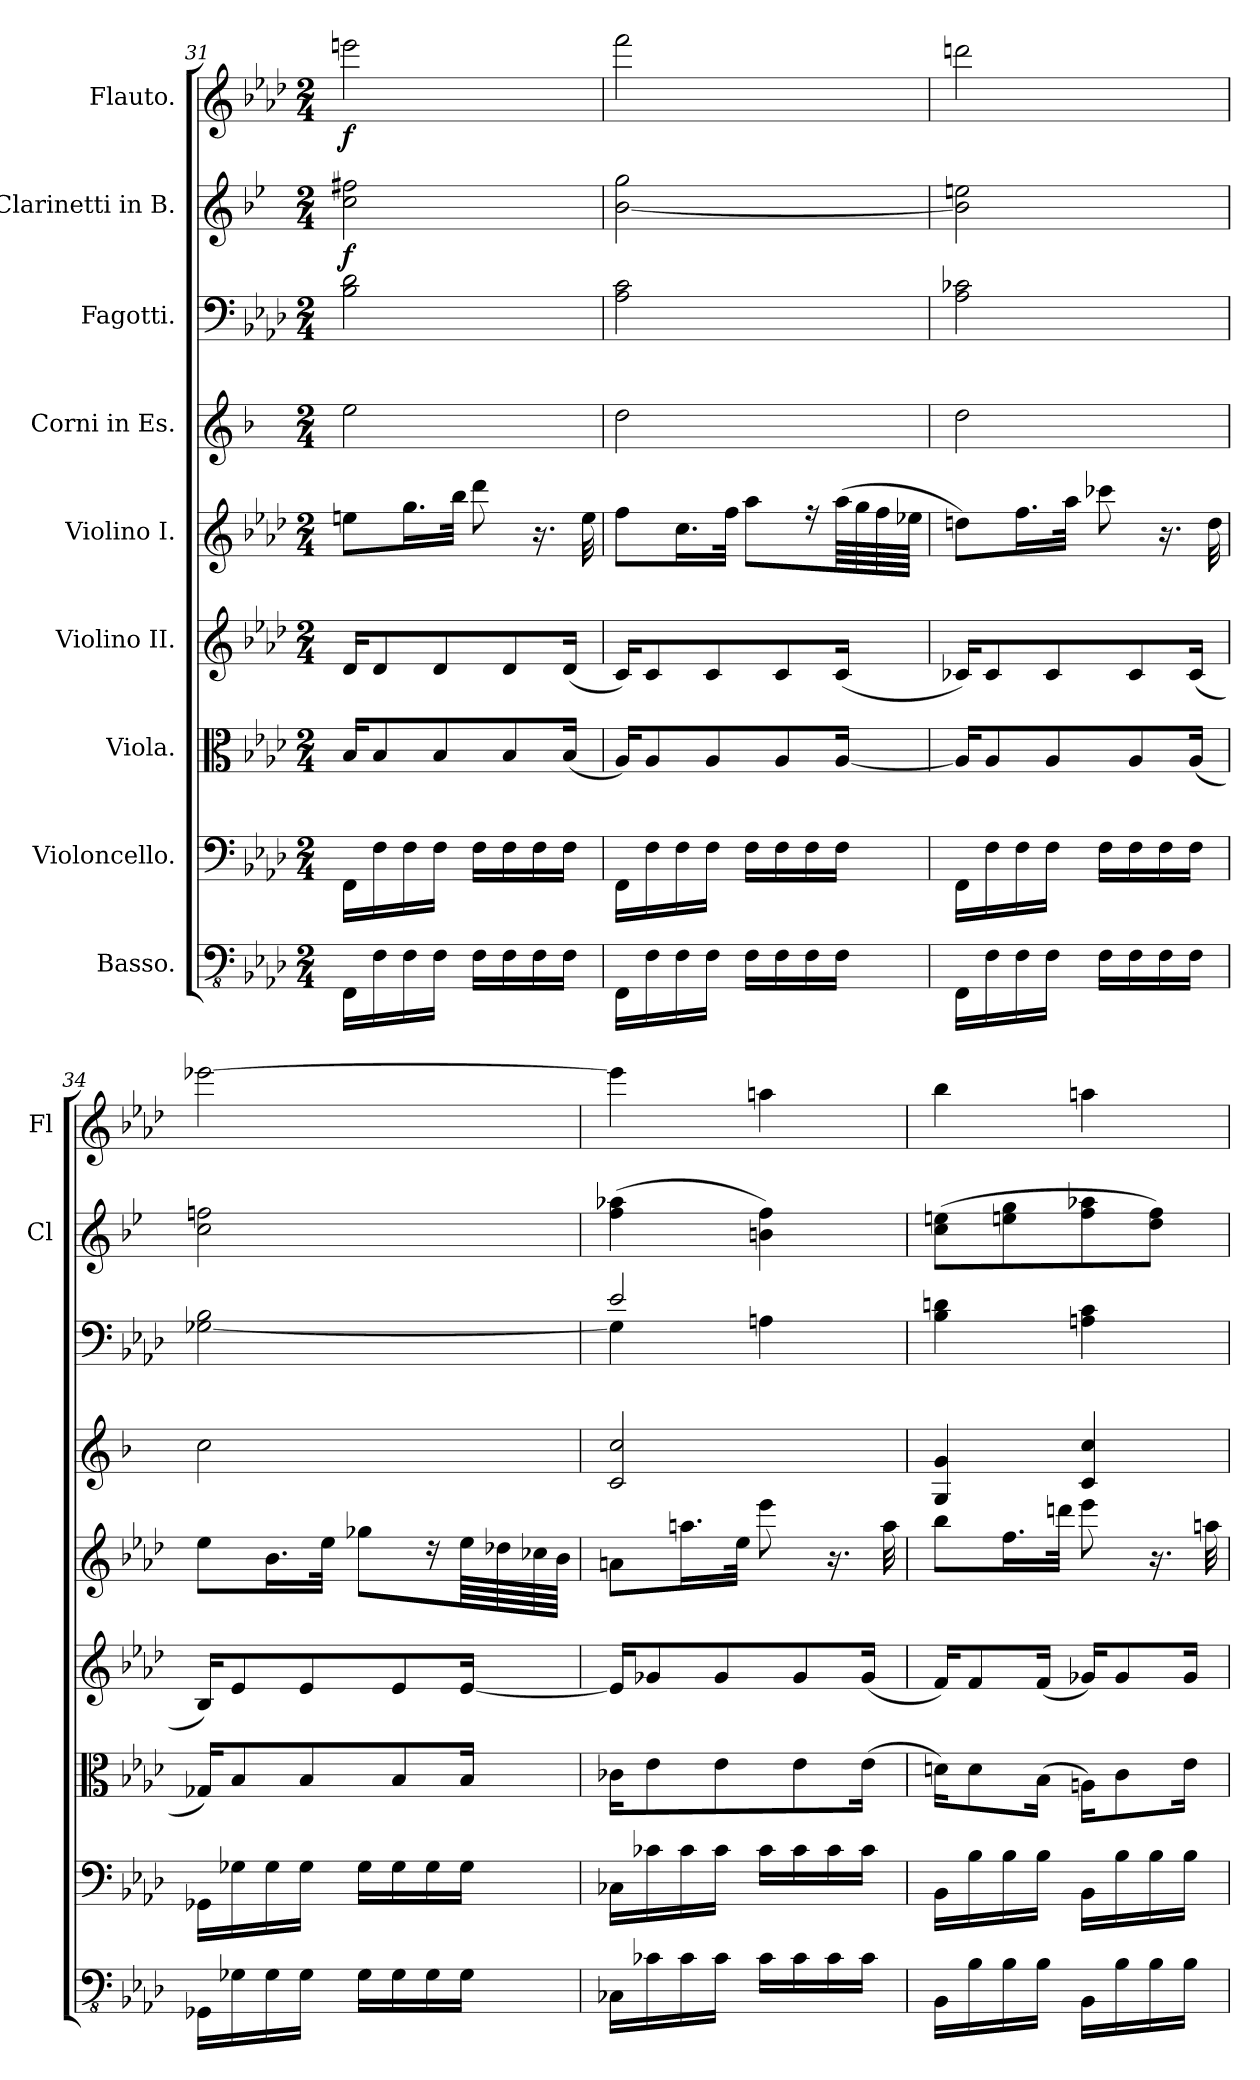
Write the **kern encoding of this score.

**kern	**kern	**kern	**kern	**kern	**kern	**kern	**kern	**dynam	**kern	**dynam
*part9	*part8	*part7	*part6	*part5	*part4	*part3	*part2	*part2	*part1	*part1
*staff9	*staff8	*staff7	*staff6	*staff5	*staff4	*staff3	*staff2	*staff2	*staff1	*staff1
*I"Basso.	*I"Violoncello.	*I"Viola.	*I"Violino II.	*I"Violino I.	*I"Corni in Es.	*I"Fagotti.	*I"Clarinetti in B.	*	*I"Flauto.	*
*	*	*	*	*	*	*	*I'Cl	*	*I'Fl	*
*clefFv4	*clefF4	*clefC3	*clefG2	*clefG2	*clefG2	*clefF4	*clefG2	*	*clefG2	*
*	*	*	*	*	*ITrd5c9	*	*ITrd1c2	*	*	*
*k[b-e-a-d-]	*k[b-e-a-d-]	*k[b-e-a-d-]	*k[b-e-a-d-]	*k[b-e-a-d-]	*k[b-e-a-d-]	*k[b-e-a-d-]	*k[b-e-a-d-]	*	*k[b-e-a-d-]	*
*M2/4	*M2/4	*M2/4	*M2/4	*M2/4	*M2/4	*M2/4	*M2/4	*	*M2/4	*
=31	=31	=31	=31	=31	=31	=31	=31	=31	=31	=31
!	!	!	!	!	!	!	!	!LO:DY:b	!	!LO:DY:b
16FFF\LL	16FF\LL	16B-/KL	16d-/KL	8een\L	2g\	2B-\ 2d-\	2b-\ 2een\	f	2eeen\	f
16FF\	16F\	8B-/	8d-/	.	.	.	.	.	.	.
16FF\	16F\	.	.	16.gg\L	.	.	.	.	.	.
16FF\JJ	16F\JJ	8B-/	8d-/	.	.	.	.	.	.	.
.	.	.	.	32bb-\JJk	.	.	.	.	.	.
16FF\LL	16F\LL	.	.	8ddd-\	.	.	.	.	.	.
16FF\	16F\	8B-/	8d-/	.	.	.	.	.	.	.
16FF\	16F\	.	.	16.r	.	.	.	.	.	.
16FF\JJ	16F\JJ	(<16B-/Jk	(<16d-/Jk	.	.	.	.	.	.	.
.	.	.	.	32ee\	.	.	.	.	.	.
=32	=32	=32	=32	=32	=32	=32	=32	=32	=32	=32
16FFF\LL	16FF\LL	16A-/KL)	16c/KL)	8ff\L	2f\	2A-\ 2c\	[2a-\ 2ff\	.	2fff\	.
16FF\	16F\	8A-/	8c/	.	.	.	.	.	.	.
16FF\	16F\	.	.	16.cc\L	.	.	.	.	.	.
16FF\JJ	16F\JJ	8A-/	8c/	.	.	.	.	.	.	.
.	.	.	.	32ff\JJk	.	.	.	.	.	.
16FF\LL	16F\LL	.	.	8aa-\L	.	.	.	.	.	.
16FF\	16F\	8A-/	8c/	.	.	.	.	.	.	.
16FF\	16F\	.	.	16rff	.	.	.	.	.	.
16FF\JJ	16F\JJ	[16A-/Jk	(<16c/Jk	(>64aa-\LLL	.	.	.	.	.	.
.	.	.	.	64gg\	.	.	.	.	.	.
.	.	.	.	64ff\	.	.	.	.	.	.
.	.	.	.	64ee-X\JJJJ	.	.	.	.	.	.
=33	=33	=33	=33	=33	=33	=33	=33	=33	=33	=33
16FFF\LL	16FF\LL	16A-/KL]	16c-X/KL)	8ddn\L)	2f\	2A-\ 2c-X\	2a-\] 2ddn\	.	2dddn\	.
16FF\	16F\	8A-/	8c-/	.	.	.	.	.	.	.
16FF\	16F\	.	.	16.ff\L	.	.	.	.	.	.
16FF\JJ	16F\JJ	8A-/	8c-/	.	.	.	.	.	.	.
.	.	.	.	32aa-\JJk	.	.	.	.	.	.
16FF\LL	16F\LL	.	.	8ccc-X\	.	.	.	.	.	.
16FF\	16F\	8A-/	8c-/	.	.	.	.	.	.	.
16FF\	16F\	.	.	16.r	.	.	.	.	.	.
16FF\JJ	16F\JJ	(<16A-/Jk	(<16c-/Jk	.	.	.	.	.	.	.
.	.	.	.	32dd\	.	.	.	.	.	.
=34	=34	=34	=34	=34	=34	=34	=34	=34	=34	=34
16GGG-X\LL	16GG-X\LL	16G-X/KL)	16B-/KL)	8ee-\L	2e-\	[2G-X\ 2B-\	2b-\ 2ee-X\	.	[2eee-X\	.
16GG-X\	16G-X\	8B-/	8e-/	.	.	.	.	.	.	.
16GG-\	16G-\	.	.	16.b-\L	.	.	.	.	.	.
16GG-\JJ	16G-\JJ	8B-/	8e-/	.	.	.	.	.	.	.
.	.	.	.	32ee-\JJk	.	.	.	.	.	.
16GG-\LL	16G-\LL	.	.	8gg-X\L	.	.	.	.	.	.
16GG-\	16G-\	8B-/	8e-/	.	.	.	.	.	.	.
16GG-\	16G-\	.	.	16rdd	.	.	.	.	.	.
16GG-\JJ	16G-\JJ	16B-/Jk	[16e-/Jk	64ee-\LLL	.	.	.	.	.	.
.	.	.	.	64dd-X\	.	.	.	.	.	.
.	.	.	.	64cc-X\	.	.	.	.	.	.
.	.	.	.	64b-\JJJJ	.	.	.	.	.	.
!!LO:PB:g=z
=35	=35	=35	=35	=35	=35	=35	=35	=35	=35	=35
*	*	*	*	*	*	*^	*	*	*	*
16CC-X\LL	16C-X\LL	16c-X\KL	16e-/KL]	8an\L	2E-/ 2e-/	2e-/	4G-\]	(>4ee-\ 4gg-X\	.	4eee-\]	.
16C-X\	16c-X\	8e-\	8g-X/	.	.	.	.	.	.	.	.
16C-\	16c-\	.	.	16.aan\L	.	.	.	.	.	.	.
16C-\JJ	16c-\JJ	8e-\	8g-/	.	.	.	.	.	.	.	.
.	.	.	.	32ee-\JJk	.	.	.	.	.	.	.
16C-\LL	16c-\LL	.	.	8eee-\	.	.	4An\	4an\ 4ee-\)	.	4aan\	.
16C-\	16c-\	8e-\	8g-/	.	.	.	.	.	.	.	.
16C-\	16c-\	.	.	16.r	.	.	.	.	.	.	.
16C-\JJ	16c-\JJ	(>16e-\Jk	(<16g-/Jk	.	.	.	.	.	.	.	.
.	.	.	.	32aa\	.	.	.	.	.	.	.
*	*	*	*	*	*	*v	*v	*	*	*	*
=36	=36	=36	=36	=36	=36	=36	=36	=36	=36	=36
16BBB-\LL	16BB-\LL	16dn\KL)	16f/KL)	8bb-\L	4BB-/ 4B-/	4B-\ 4dn\	(>8b-\ 8ddn\L	.	4bb-\	.
16BB-\	16B-\	8d\	8f/	.	.	.	.	.	.	.
16BB-\	16B-\	.	.	16.ff\L	.	.	8ddn\ 8ff\	.	.	.
16BB-\JJ	16B-\JJ	(>16B-\Jk	(<16f/Jk	.	.	.	.	.	.	.
.	.	.	.	32dddn\JJk	.	.	.	.	.	.
16BBB-\LL	16BB-\LL	16An\KL)	16g-X/KL)	8eee-\	4E-/ 4e-/	4An\ 4c\	8ee-\ 8gg-X\	.	4aan\	.
16BB-\	16B-\	8c\	8g-/	.	.	.	.	.	.	.
16BB-\	16B-\	.	.	16.r	.	.	8cc\ 8ee-\J)	.	.	.
16BB-\JJ	16B-\JJ	16e-\Jk	16g-/Jk	.	.	.	.	.	.	.
.	.	.	.	32aan\	.	.	.	.	.	.
=	=	=	=	=	=	=	=	=	=	=
*-	*-	*-	*-	*-	*-	*-	*-	*-	*-	*-
